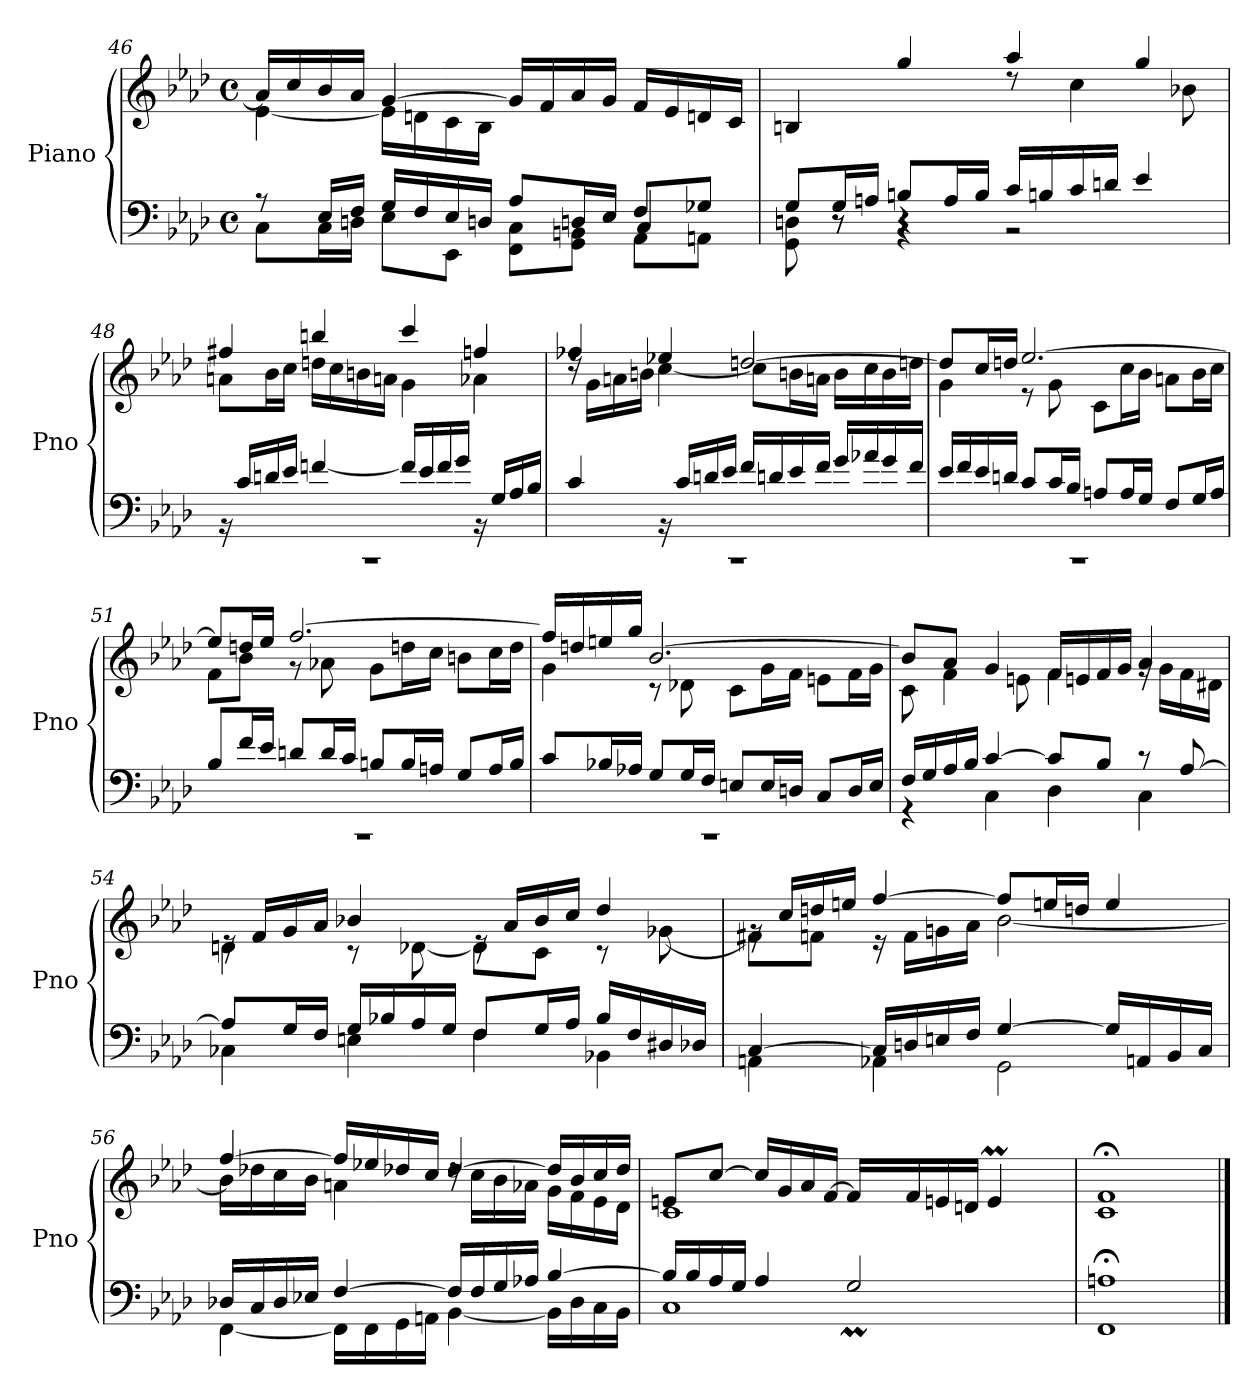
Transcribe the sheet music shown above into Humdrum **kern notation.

**kern	**kern
*part1	*part1
*staff2	*staff1
*I"Piano	*
*I'Pno	*
*clefF4	*clefG2
*k[b-e-a-d-]	*k[b-e-a-d-]
*M4/4	*M4/4
*met(c)	*met(c)
=46	=46
*^	*^
*	*^	*	*^
*	*	*^	*	*	*
2ryy	8r	8C\L	2.ryy	16a-/LL]	[4e-\	2.ryy
.	.	.	.	16cc/	.	.
.	16E-/LL	16C\L	.	16b-/	.	.
.	16F/JJ	16Dn\JJ	.	16a-/JJ	.	.
.	16G/LL	8E-\L	.	[4g/	16e-\LL]	.
.	16F/	.	.	.	16dn\	.
.	16E-/	8EE-\J	.	.	16c\	.
.	16Dn/JJ	.	.	.	16B-\JJ	.
2ryy	8A-/L	8FF\ 8C\L	.	16g/LL]	2ryy	.
.	.	.	.	16f/	.	.
.	16Dn/L	8GG\ 8BBn\J	.	16a-/	.	.
.	16E-/JJ	.	.	16g/JJ	.	.
.	8F/L	8AA-\L	4C/	16f/LL	.	4ryy
.	.	.	.	16e-/	.	.
.	8G-Xi/J	8AAn\J	.	16dn/	.	.
.	.	.	.	16c/JJ	.	.
!!LO:PB:g=z	!!	!!
=47	=47	=47	=47	=47	=47	=47
2ryy	8G/L	8GG\ 8Dn\	8ryy	4Bn/	2ryy	8ryy
.	16G/L	8r	8r	.	.	4.ryy
.	16An/JJ	.	.	.	.	.
.	8Bn/L	4rBB	4r	4gg/	.	.
.	16A/L	.	.	.	.	.
.	16B/JJ	.	.	.	.	.
2ryy	16c/LL	2r	2ryy	4aa-/	8rdd	2ryy
.	16Bn/	.	.	.	.	.
.	16c/	.	.	.	4cc\	.
.	16dn/JJ	.	.	.	.	.
.	4e-/	.	.	4gg/	.	.
.	.	.	.	.	8b-X\	.
*	*v	*v	*v	*	*	*
*	*	*	*v	*v
!!LO:LB:g=z
=48	=48	=48	=48
1rCC	16r	4ff#X/	8an\L
.	16c/LL	.	.
.	16dn/	.	16b-\L
.	16e-/JJ	.	16cc\JJ
.	[4fn/	4bbn/	16ddn\LL
.	.	.	16cc\
.	.	.	16bn\
.	.	.	16an\JJ
.	16f/LL]	4ccc/	4g\
.	16e-/	.	.
.	16f/	.	.
.	16g/JJ	.	.
.	16r	4ffn/	4a-X\
.	16G/LL	.	.
.	16A-/	.	.
.	16B-/JJ	.	.
=49	=49	=49	=49
1rCC	4c/	4ff-Xi/	16rdd
.	.	.	16g\LL
.	.	.	16an\
.	.	.	16bn\JJ
.	16r	4ee-X/	[4cc\
.	16c/LL	.	.
.	16dn/	.	.
.	16e-/JJ	.	.
.	16f/LL	[2ddn/	8cc\L]
.	16dn/	.	.
.	16e-/	.	16bn\L
.	16f/JJ	.	16an\JJ
.	16g/LL	.	16b\LL
.	16a-X/	.	16cc\
.	16g/	.	16b\
.	16f/JJ	.	16ddn\JJ
!!LO:LB:g=z	!!
=50	=50	=50	=50
1rCC	16e-/LL	8dd/L]	4g\
.	16f/	.	.
.	16e-/	16cc/L	.
.	16dn/JJ	16ddn/JJ	.
.	8c/L	[2.ee-/	8r
.	16c/L	.	8g\
.	16B-/JJ	.	.
.	8An/L	.	8c\L
.	16A/L	.	16cc\L
.	16G/JJ	.	16b-\JJ
.	8F/L	.	8an\L
.	16G/L	.	16b-\L
.	16A/JJ	.	16cc\JJ
!!LO:LB:g=z	!!
=51	=51	=51	=51
1rCC	8B-/L	8ee-/L]	8f\L
.	16f/L	16ddn/L	8b-\J
.	16e-/JJ	16ee-/JJ	.
.	8dn/L	[2.ff/	8r
.	16d/L	.	8a-X\
.	16c/JJ	.	.
.	8Bn/L	.	8g\L
.	16B/L	.	16ddn\L
.	16An/JJ	.	16cc\JJ
.	8G/L	.	8bn\L
.	16A/L	.	16cc\L
.	16B/JJ	.	16dd\JJ
=52	=52	=52	=52
1rCC	8c/L	16ff/LL]	4g\
.	.	16ddn/	.
.	16B-X/L	16een/	.
.	16A-X/JJ	16gg/JJ	.
.	8G/L	[2.b-/	8r
.	16G/L	.	8d-X\
.	16F/JJ	.	.
.	8En/L	.	8c\L
.	16E/L	.	16g\L
.	16Dn/JJ	.	16f\JJ
.	8C/L	.	8en\L
.	16D/L	.	16f\L
.	16E/JJ	.	16g\JJ
!!LO:LB:g=z	!!
=53	=53	=53	=53
16F/LL	4r	8b-/L]	8c\
16G/	.	.	.
16A-/	.	8a-/J	4f\
16B-/JJ	.	.	.
[4c/	4C\	4g/	.
.	.	.	8en\
8c/L]	4D-\	16f/LL	4f\
.	.	16en/	.
8B-/J	.	16f/	.
.	.	16g/JJ	.
8r	4C\	4a-/	16rg
.	.	.	16g\LL
[8A-/	.	.	16f\
.	.	.	16d#Xi\JJ
!!LO:PB:g=z	!!
=54	=54	=54	=54
8A-/L]	4C-Xi\	16re	4dn\
.	.	16f/LL	.
16G/L	.	16g/	.
16F/JJ	.	16a-/JJ	.
16G/LL	4En\	4b-X/	8r
16B-X/	.	.	.
16A-/	.	.	[8d-X\
16G/JJ	.	.	.
8F/L	4F\	16re	8d-\L]
.	.	16a-/LL	.
16G/L	.	16b-/	8c\J
16A-/JJ	.	16cc/JJ	.
16B-/LL	4BB-X\	4dd-/	8r
16F/	.	.	.
16D#Xi/	.	.	[8g-X\
16D-/JJ	.	.	.
=55	=55	=55	=55
[4C/	4AAn\	16rg	8f#Xi\L]
.	.	16cc/LL	.
.	.	16ddn/	8f\J
.	.	16een/JJ	.
16C/LL]	4AA-X\	[4ff/	16r
16Dn/	.	.	16f\LL
16En/	.	.	16gn\
16F/JJ	.	.	16a-\JJ
[4G/	2GG\	8ff/L]	[2b-\
.	.	16een/L	.
.	.	16ddn/JJ	.
16G/LL]	.	4ee/	.
16AAn/	.	.	.
16BB-/	.	.	.
16C/JJ	.	.	.
!!LO:LB:g=z	!!
=56	=56	=56	=56
16D-X/LL	[4FF\	[4ff/	16b-\LL]
16C/	.	.	16dd-X\
16D-/	.	.	16cc\
16E-X/JJ	.	.	16b-\JJ
[4F/	16FF\LL]	16ff/LL]	4an\
.	16FF\	16ee-X/	.
.	16GG\	16dd-X/	.
.	16AAn\JJ	16cc/JJ	.
16F/LL]	[4BB-\	[4dd-/	16rdd
16F/	.	.	16cc\LL
16G/	.	.	16b-\
16A-X/JJ	.	.	16a-X\JJ
[4B-/	16BB-\LL]	16dd-/LL]	16g\LL
.	16D-\	16b-/	16f\
.	16C\	16cc/	16e-\
.	16BB-\JJ	16dd-/JJ	16d-\JJ
=57	=57	=57	=57
*^	*^	*^	*^
2ryy	16B-/LL]	1C	2ryy	8en/L	1c	2ryy	2ryy
.	16B-/	.	.	.	.	.	.
.	16A-/	.	.	[8cc/J	.	.	.
.	16G/JJ	.	.	.	.	.	.
.	4A-/	.	.	16cc/LL]	.	.	.
.	.	.	.	16g/	.	.	.
.	.	.	.	16a-/	.	.	.
.	.	.	.	[16f/JJ	.	.	.
4ryy	2Gm/	.	64ryy	16f/LL]	.	4ryy	64ryy
.	.	.	64A-yy	.	.	.	64%31ryy
.	.	.	[32Gyy	.	.	.	.
.	.	.	4..Gyy]	16f/	.	.	.
.	.	.	.	16en/	.	.	.
.	.	.	.	16dn/JJ	.	.	.
64ryy	.	.	.	4em/	.	64ryy	.
8...ryy	.	.	.	.	.	64fyy	.
.	.	.	.	.	.	8..eyy	.
*v	*v	*v	*v	*	*	*	*
*	*v	*v	*v	*v
=58	=58
1FF; 1An;	1c;< 1f;<
==	==
*-	*-
